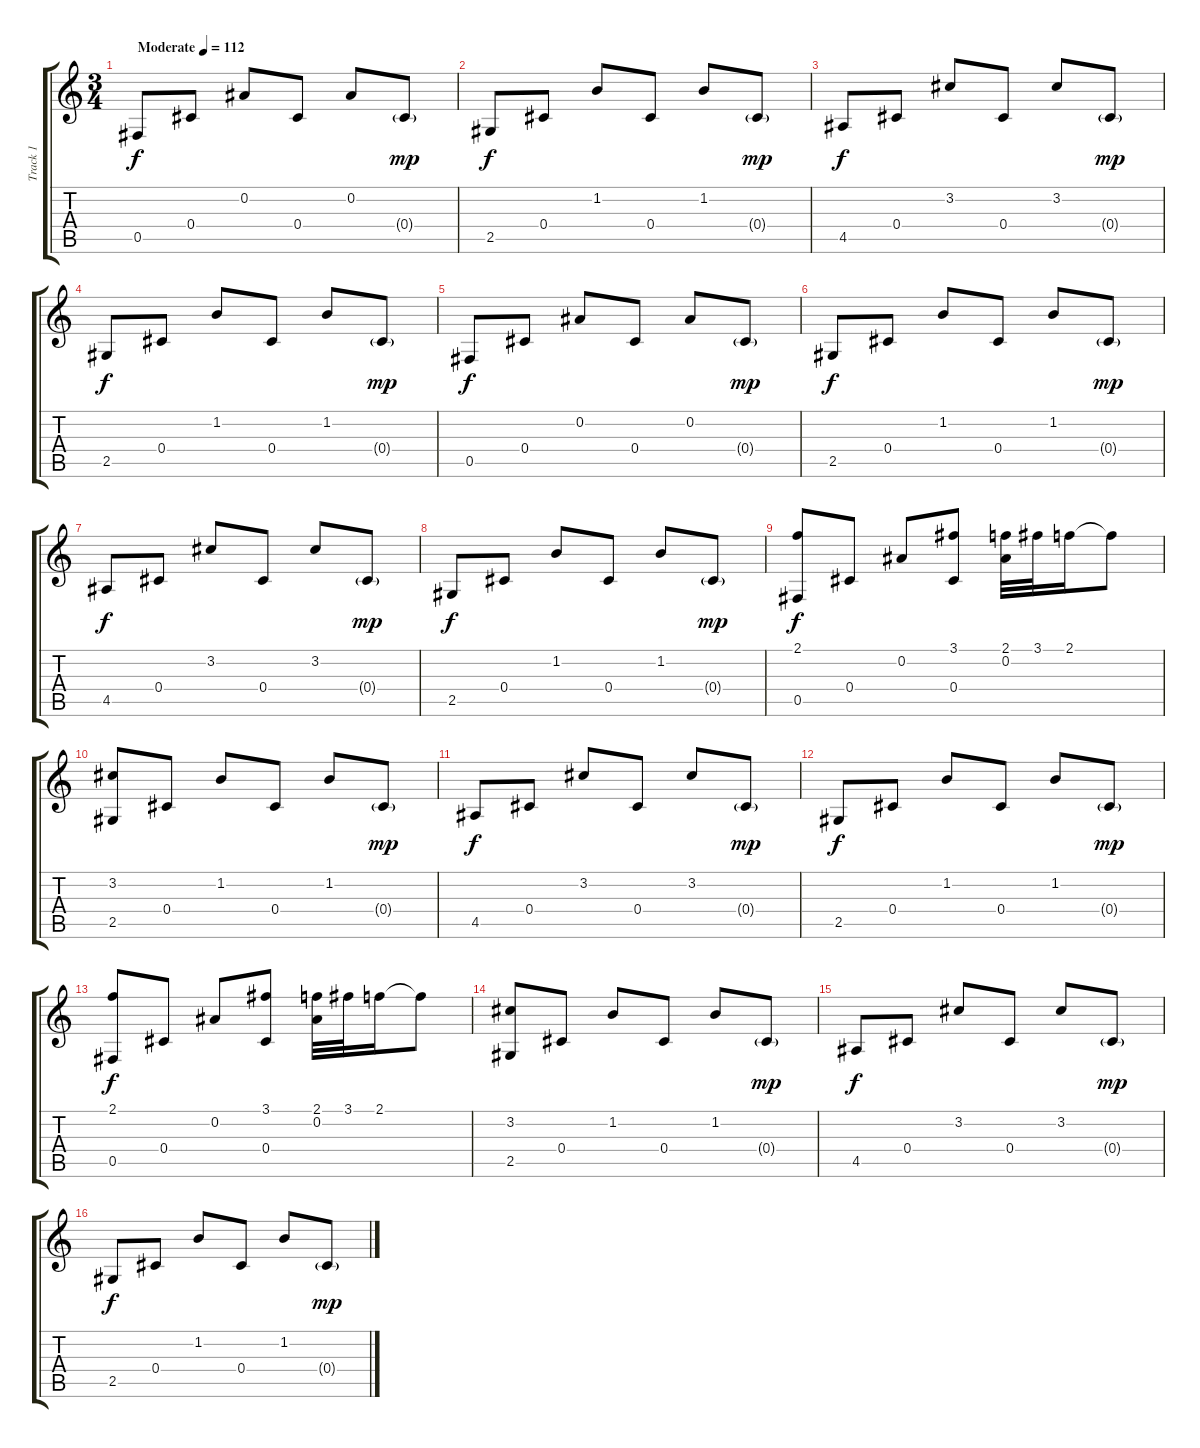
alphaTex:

\track ("Track 1" "Track 1") {instrument acousticguitarsteel}
\staff {score tabs}
\tuning (Eb4 Bb3 Gb3 Db3 Gb2 Db2) {hide}
\ts (3 4)
\tempo (112 "Moderate")
\clef g2
\ks c
0.5.8{dy f instrument acousticguitarsteel} 0.4.8 0.2.8 0.4.8 0.2.8 0.4{g}.8{dy mp} |
2.5.8{dy f} 0.4.8 1.2.8 0.4.8 1.2.8 0.4{g}.8{dy mp} |
4.5.8{dy f} 0.4.8 3.2.8 0.4.8 3.2.8 0.4{g}.8{dy mp} |
2.5.8{dy f} 0.4.8 1.2.8 0.4.8 1.2.8 0.4{g}.8{dy mp} |
0.5.8{dy f} 0.4.8 0.2.8 0.4.8 0.2.8 0.4{g}.8{dy mp} |
2.5.8{dy f} 0.4.8 1.2.8 0.4.8 1.2.8 0.4{g}.8{dy mp} |
4.5.8{dy f} 0.4.8 3.2.8 0.4.8 3.2.8 0.4{g}.8{dy mp} |
2.5.8{dy f} 0.4.8 1.2.8 0.4.8 1.2.8 0.4{g}.8{dy mp} |
(2.1 0.5).8{dy f} 0.4.8 0.2.8 (3.1 0.4).8 (2.1 0.2).32 3.1.32 2.1.16 2.1{t}.8 |
(3.2 2.5).8 0.4.8 1.2.8 0.4.8 1.2.8 0.4{g}.8{dy mp} |
4.5.8{dy f} 0.4.8 3.2.8 0.4.8 3.2.8 0.4{g}.8{dy mp} |
2.5.8{dy f} 0.4.8 1.2.8 0.4.8 1.2.8 0.4{g}.8{dy mp} |
(2.1 0.5).8{dy f} 0.4.8 0.2.8 (3.1 0.4).8 (2.1 0.2).32 3.1.32 2.1.16 2.1{t}.8 |
(3.2 2.5).8 0.4.8 1.2.8 0.4.8 1.2.8 0.4{g}.8{dy mp} |
4.5.8{dy f} 0.4.8 3.2.8 0.4.8 3.2.8 0.4{g}.8{dy mp} |
2.5.8{dy f} 0.4.8 1.2.8 0.4.8 1.2.8 0.4{g}.8{dy mp}
